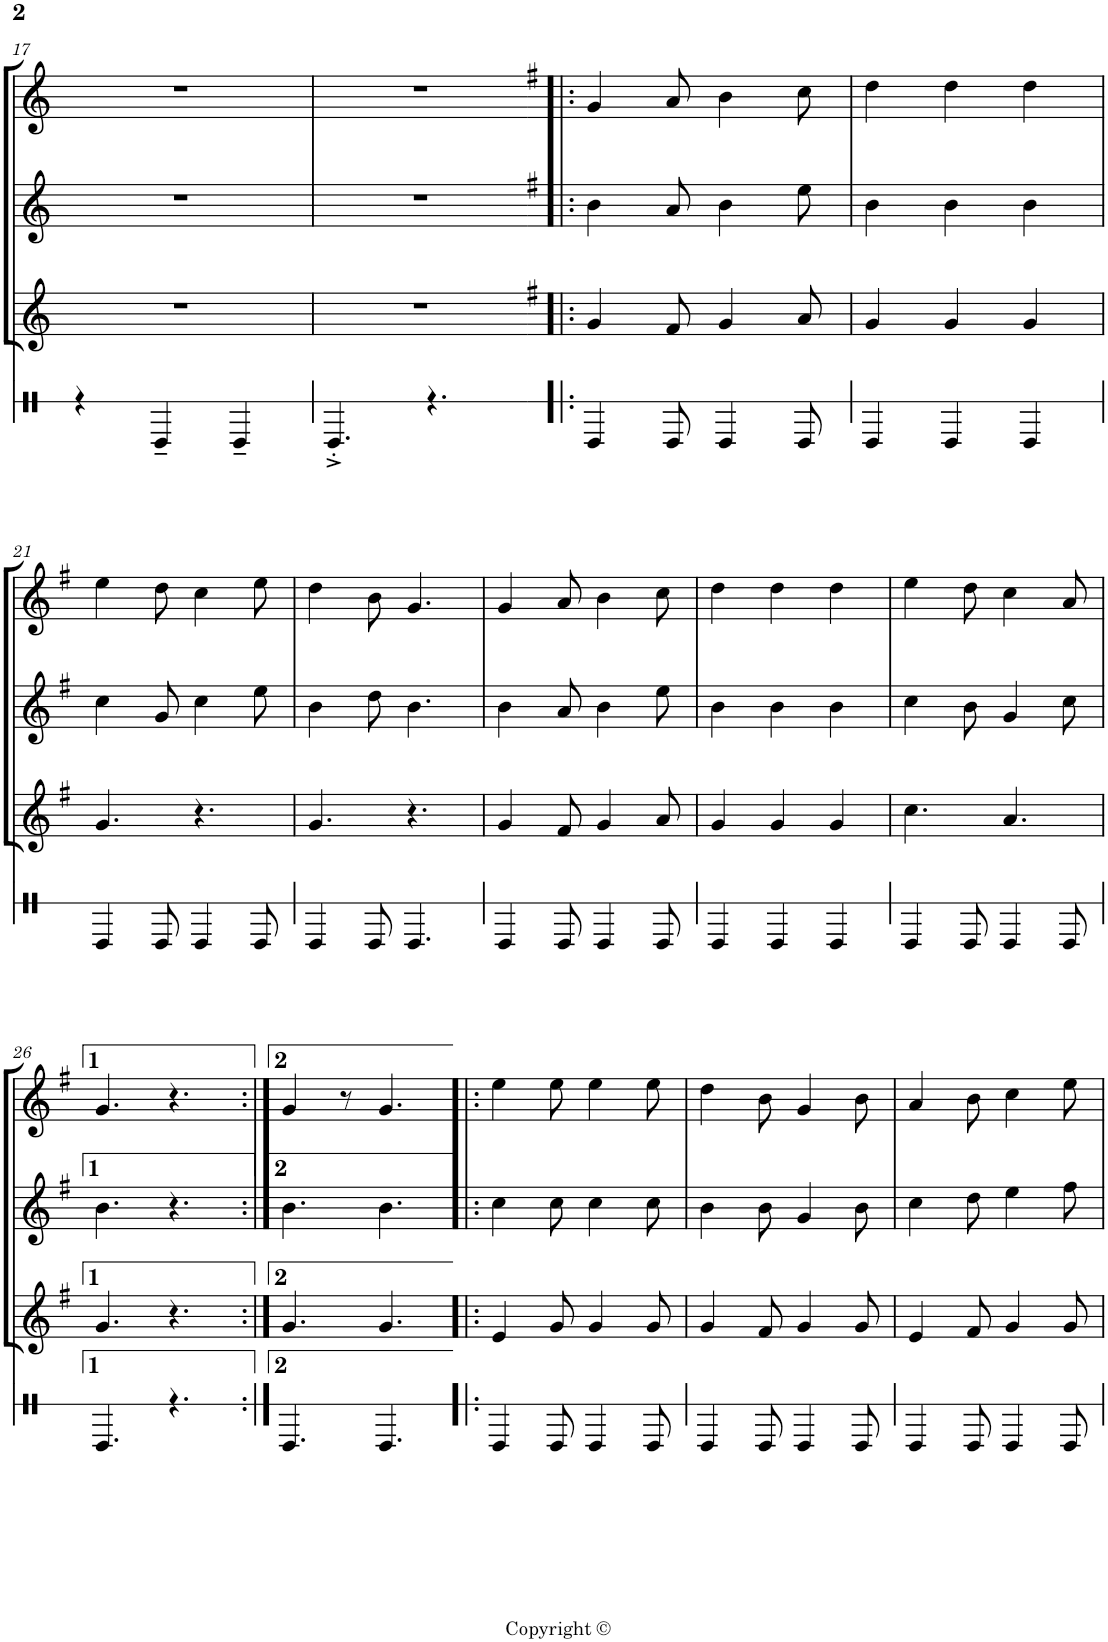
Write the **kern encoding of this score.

**kern	**kern	**kern	**kern
*part4	*part3	*part2	*part1
*staff4	*staff3	*staff2	*staff1
*I"Percussió	*I"Tarota	*I"Gralla 2	*I"Gralla 1
!!LO:PB:g=z
*clefX	*clefG2	*clefG2	*clefG2
*	*	*	*Trd-7c-12
*k[]	*k[]	*k[]	*k[]
*M6/8	*M6/8	*M6/8	*M6/8
=17	=17	=17	=17
4r	2.r	2.r	2.r
4e~/	.	.	.
4e~/	.	.	.
=18	=18	=18	=18
4.e'^/	2.r	2.r	2.r
4.r	.	.	.
=19!|:	=19!|:	=19!|:	=19!|:
*	*k[f#]	*k[f#]	*k[f#]
*	*G:	*G:	*G:
4e/	4g/	4b\	4g/
8e/	8f#/	8a/	8a/
4e/	4g/	4b\	4b\
8e/	8a/	8ee\	8cc\
=20	=20	=20	=20
4e/	4g/	4b\	4dd\
4e/	4g/	4b\	4dd\
4e/	4g/	4b\	4dd\
!!LO:LB:g=z
=21	=21	=21	=21
4e/	4.g/	4cc\	4ee\
8e/	.	8g/	8dd\
4e/	4.r	4cc\	4cc\
8e/	.	8ee\	8ee\
=22	=22	=22	=22
4e/	4.g/	4b\	4dd\
8e/	.	8dd\	8b\
4.e/	4.r	4.b\	4.g/
=23	=23	=23	=23
4e/	4g/	4b\	4g/
8e/	8f#/	8a/	8a/
4e/	4g/	4b\	4b\
8e/	8a/	8ee\	8cc\
=24	=24	=24	=24
4e/	4g/	4b\	4dd\
4e/	4g/	4b\	4dd\
4e/	4g/	4b\	4dd\
=25	=25	=25	=25
4e/	4.cc\	4cc\	4ee\
8e/	.	8b\	8dd\
4e/	4.a/	4g/	4cc\
8e/	.	8cc\	8a/
!!LO:LB:g=z
=26	=26	=26	=26
4.e/	4.g/	4.b\	4.g/
4.r	4.r	4.r	4.r
=27:|!	=27:|!	=27:|!	=27:|!
4.e/	4.g/	4.b\	4g/
.	.	.	8r
4.e/	4.g/	4.b\	4.g/
=28!|:	=28!|:	=28!|:	=28!|:
4e/	4e/	4cc\	4ee\
8e/	8g/	8cc\	8ee\
4e/	4g/	4cc\	4ee\
8e/	8g/	8cc\	8ee\
=29	=29	=29	=29
4e/	4g/	4b\	4dd\
8e/	8f#/	8b\	8b\
4e/	4g/	4g/	4g/
8e/	8g/	8b\	8b\
=30	=30	=30	=30
4e/	4e/	4cc\	4a/
8e/	8f#/	8dd\	8b\
4e/	4g/	4ee\	4cc\
8e/	8g/	8ff#\	8ee\
=	=	=	=
*-	*-	*-	*-
